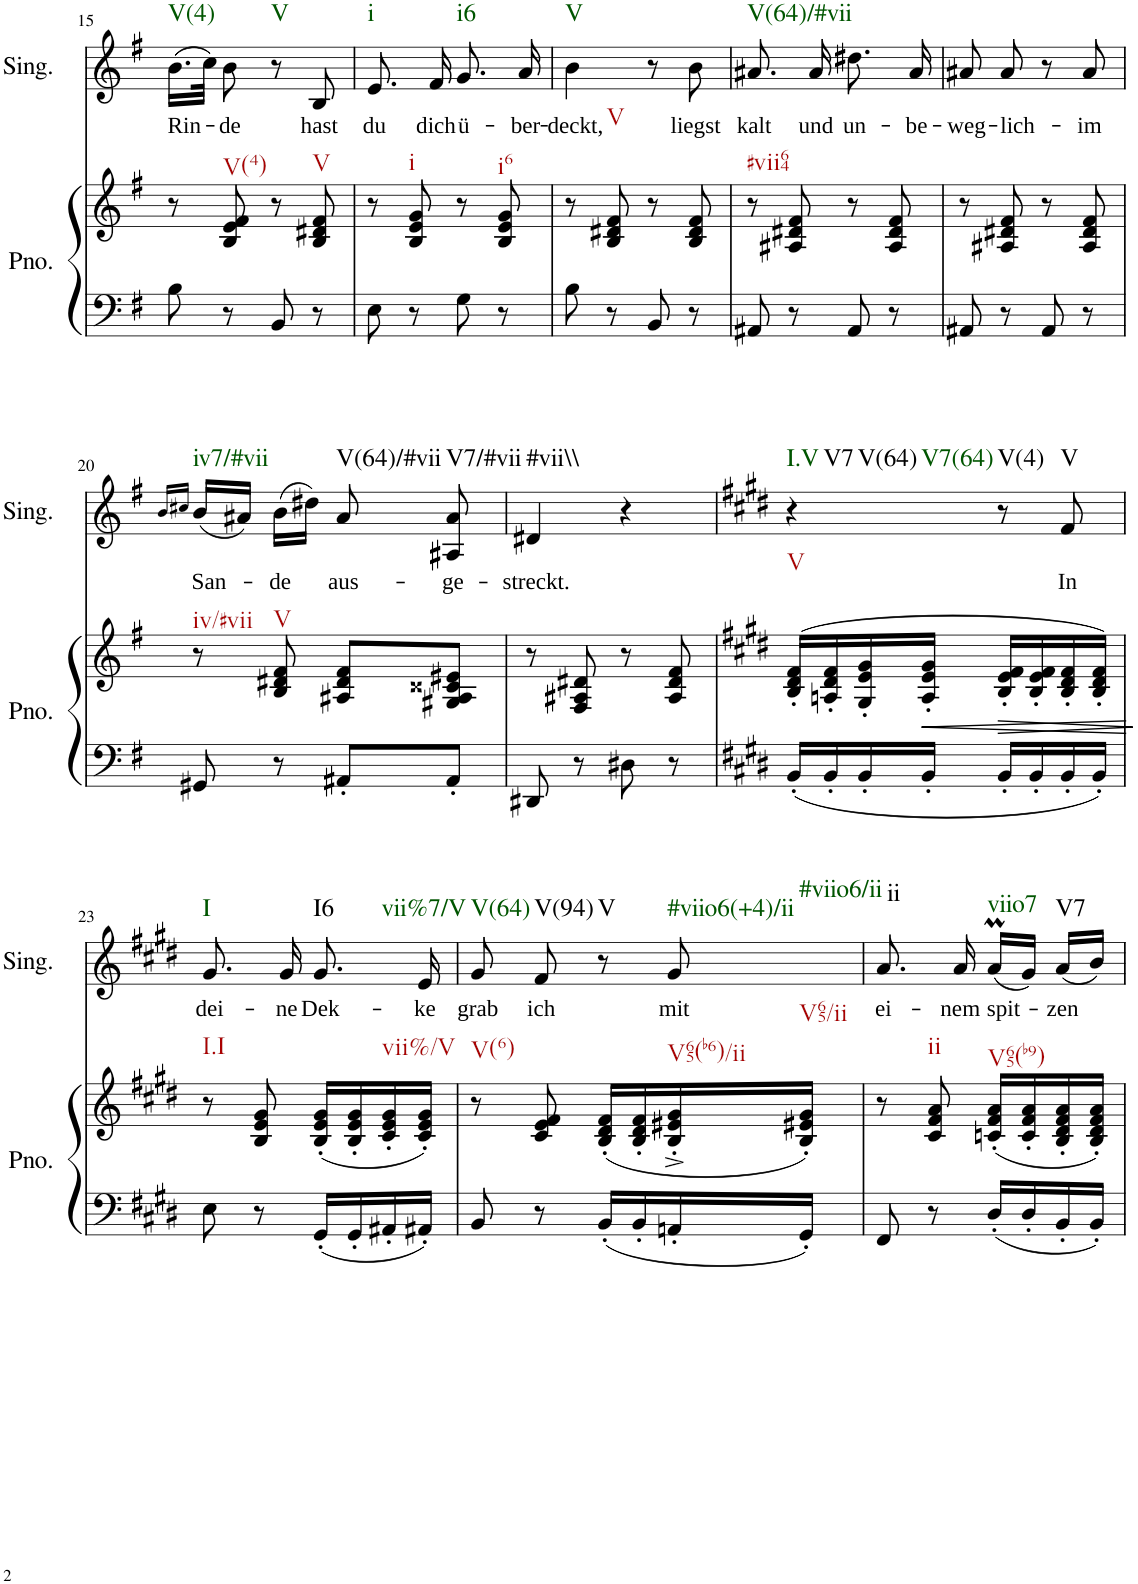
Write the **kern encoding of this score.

**kern	**kern	**dynam	**kern	**text	**harte
*part2	*part2	*part2	*part1	*part1	*part1
*staff3	*staff2	*staff2/3	*staff1	*staff1	*
*I"Pianoforte	*	*	*I"Singstimme	*	*
*I'Pno.	*	*	*I'Sing.	*	*
!!LO:PB:g=z
*clefF4	*clefG2	*	*clefG2	*	*
*k[f#]	*k[f#]	*	*k[f#]	*	*
*M2/4	*M2/4	*	*M2/4	*	*
=15	=15	=15	=15	=15	=15
!	!	!	!	!LO:LY:b	!LO:H:kt=V(4)
8B\	8r	.	(16.b\LL	Rin-	N
.	.	.	32cc\JJk)	.	.
!	!	!	!	!LO:LY:b	!
8r	8B/ 8e/ 8f#/	.	8b\	-de	.
!	!	!	!	!	!LO:H:kt=V
8BB/	8r	.	8r	.	N
!	!	!	!	!LO:LY:b	!
8r	8B/ 8d#X/ 8f#/	.	8B/	hast	.
=16	=16	=16	=16	=16	=16
!	!	!	!	!LO:LY:b	!LO:H:kt=i
8E\	8r	.	8.e/	du	N
8r	8B/ 8e/ 8g/	.	.	.	.
!	!	!	!	!LO:LY:b	!
.	.	.	16f#/	dich	.
!	!	!	!	!LO:LY:b	!LO:H:kt=i6
8G\	8r	.	8.g/	ü-	N
8r	8B/ 8e/ 8g/	.	.	.	.
!	!	!	!	!LO:LY:b	!
.	.	.	16a/	-ber-	.
=17	=17	=17	=17	=17	=17
!	!	!	!	!LO:LY:b	!LO:H:kt=V
8B\	8r	.	4b\	-deckt,	N
8r	8B/ 8d#X/ 8f#/	.	.	.	.
8BB/	8r	.	8r	.	.
!	!	!	!	!LO:LY:b	!
8r	8B/ 8d#/ 8f#/	.	8b\	liegst	.
=18	=18	=18	=18	=18	=18
!	!	!	!	!LO:LY:b	!LO:H:kt=V(64)/#vii
8AA#X/	8r	.	8.a#X/	kalt	N
8r	8A#X/ 8d#X/ 8f#/	.	.	.	.
!	!	!	!	!LO:LY:b	!
.	.	.	16a#/	und	.
!	!	!	!	!LO:LY:b	!
8AA#/	8r	.	8.dd#X\	un-	.
8r	8A#/ 8d#/ 8f#/	.	.	.	.
!	!	!	!	!LO:LY:b	!
.	.	.	16a#/	-be-	.
=19	=19	=19	=19	=19	=19
!	!	!	!	!LO:LY:b	!
8AA#X/	8r	.	8a#X/	-weg-	.
!	!	!	!	!LO:LY:b	!
8r	8A#X/ 8d#X/ 8f#/	.	8a#/	-lich-	.
8AA#/	8r	.	8r	.	.
!	!	!	!	!LO:LY:b	!
8r	8A#/ 8d#/ 8f#/	.	8a#/	-im	.
!!LO:LB:g=z
=20	=20	=20	=20	=20	=20
.	.	.	16qb/LL	.	.
.	.	.	16qcc#X/JJ	.	.
!	!	!	!	!LO:LY:b	!LO:H:kt=iv7/#vii
8GG#X/	8r	.	(16b/LL	San-	N
.	.	.	16a#X/JJ)	.	.
!	!	!	!	!LO:LY:b	!
8r	8B/ 8d#X/ 8f#/	.	(16b\LL	-de	.
.	.	.	16dd#X\JJ)	.	.
!	!	!	!	!LO:LY:b	!LO:H:kt=V(64)/#vii
8AA#X'/L	8A#X/ 8d#/ 8f#/L	.	8a#/	aus-	N
!	!	!	!	!LO:LY:b	!LO:H:kt=V7/#vii
8AA#'/J	8G#X/ 8A#/ 8c##X/ 8e#X/J	.	8A#X/ 8a#/	-ge-	N
=21	=21	=21	=21	=21	=21
!	!	!	!	!LO:LY:b	!LO:H:kt=#vii\\
8DD#X/	8r	.	4d#X/	-streckt.	N
8r	8F#/ 8A#X/ 8d#X/	.	.	.	.
8D#X\	8r	.	4r	.	.
8r	8A#/ 8d#/ 8f#/	.	.	.	.
=22	=22	=22	=22	=22	=22
*k[f#c#g#d#]	*k[f#c#g#d#]	*	*k[f#c#g#d#]	*	*
!	!	!	!	!	!LO:H:n=1:kt=I.V
!	!	!	!	!	!LO:H:n=2:kt=V7
!	!	!	!	!	!LO:H:n=3:kt=V(64)
!	!	!	!	!	!LO:H:n=4:kt=V7(64)
16BB'/LL	(>16B/' 16d#/' 16f#/'LL	.	4r	.	N N N N
16BB'/	16An/' 16d#/' 16f#/'	.	.	.	.
16BB'/	16G#/' 16e/' 16g#/'	.	.	.	.
!	!	!LO:HP:b	!	!	!
16BB'/JJ	16A/' 16e/' 16g#/'JJ	<	.	.	.
!	!	!LO:HP:n=1:b	!	!	!LO:H:kt=V(4)
16BB'/LL	16B/' 16e/' 16f#/'LL	[ >	8r	.	N
16BB'/	16B/' 16e/' 16f#/'	]	.	.	.
!	!	!	!	!LO:LY:b	!LO:H:kt=V
16BB'/	16B/' 16d#/' 16f#/'	.	8f#/	In	N
16BB'/JJ	16B/' 16d#/' 16f#/'JJ)	.	.	.	.
!!LO:LB:g=z
=23	=23	=23	=23	=23	=23
!	!	!	!	!LO:LY:b	!LO:H:kt=I
8E\	8r	.	8.g#/	dei-	N
8r	8B/ 8e/ 8g#/	.	.	.	.
!	!	!	!	!LO:LY:b	!
.	.	.	16g#/	-ne	.
!	!	!	!	!LO:LY:b	!LO:H:n=1:kt=I6
!	!	!	!	!	!LO:H:n=2:kt=vii%7/V
16GG#'/LL	(16B/' 16e/' 16g#/'LL	.	8.g#/	Dek-	N N
16GG#'/	16B/' 16e/' 16g#/'	.	.	.	.
16AA#X'/	16c#/' 16e/' 16g#/'	.	.	.	.
!	!	!	!	!LO:LY:b	!
16AA#X'/JJ	16c#/' 16e/' 16g#/'JJ)	.	16e/	-ke	.
=24	=24	=24	=24	=24	=24
!	!	!	!	!LO:LY:b	!LO:H:kt=V(64)
8BB/	8r	.	8g#/	grab	N
!	!	!	!	!LO:LY:b	!LO:H:kt=V(94)
8r	8c#/ 8e/ 8f#/	.	8f#/	ich	N
!	!	!	!	!	!LO:H:kt=V
16BB'/LL	(16B/' 16d#/' 16f#/'LL	.	8r	.	N
16BB'/	16B/' 16d#/' 16f#/'	.	.	.	.
!	!	!	!	!LO:LY:b	!LO:H:n=1:kt=#viio6(+4)/ii
!	!	!	!	!	!LO:H:n=2:kt=#viio6/ii
16AAn'/	16B/'^ 16e#X/'^ 16g#/'^	.	8g#/	mit	N N
16GG#'/JJ	16B/' 16e#X/' 16g#/'JJ)	.	.	.	.
=25	=25	=25	=25	=25	=25
!	!	!	!	!LO:LY:b	!LO:H:kt=ii
8FF#/	8r	.	8.a/	ei-	N
8r	8c#/ 8f#/ 8a/	.	.	.	.
!	!	!	!	!LO:LY:b	!
.	.	.	16a/	-nem	.
!	!	!	!	!LO:LY:b	!LO:H:kt=viio7
16D#'/LL	(16cn/' 16f#/' 16a/'LL	.	(16aM/LL	spit-	N
16D#'/	16c/' 16f#/' 16a/'	.	16g#/JJ)	.	.
!	!	!	!	!LO:LY:b	!LO:H:kt=V7
16BB'/	16B/' 16d#/' 16f#/' 16a/'	.	(16a/LL	-zen	N
16BB'/JJ	16B/' 16d#/' 16f#/' 16a/'JJ)	.	16b/JJ)	.	.
=	=	=	=	=	=
*-	*-	*-	*-	*-	*-
